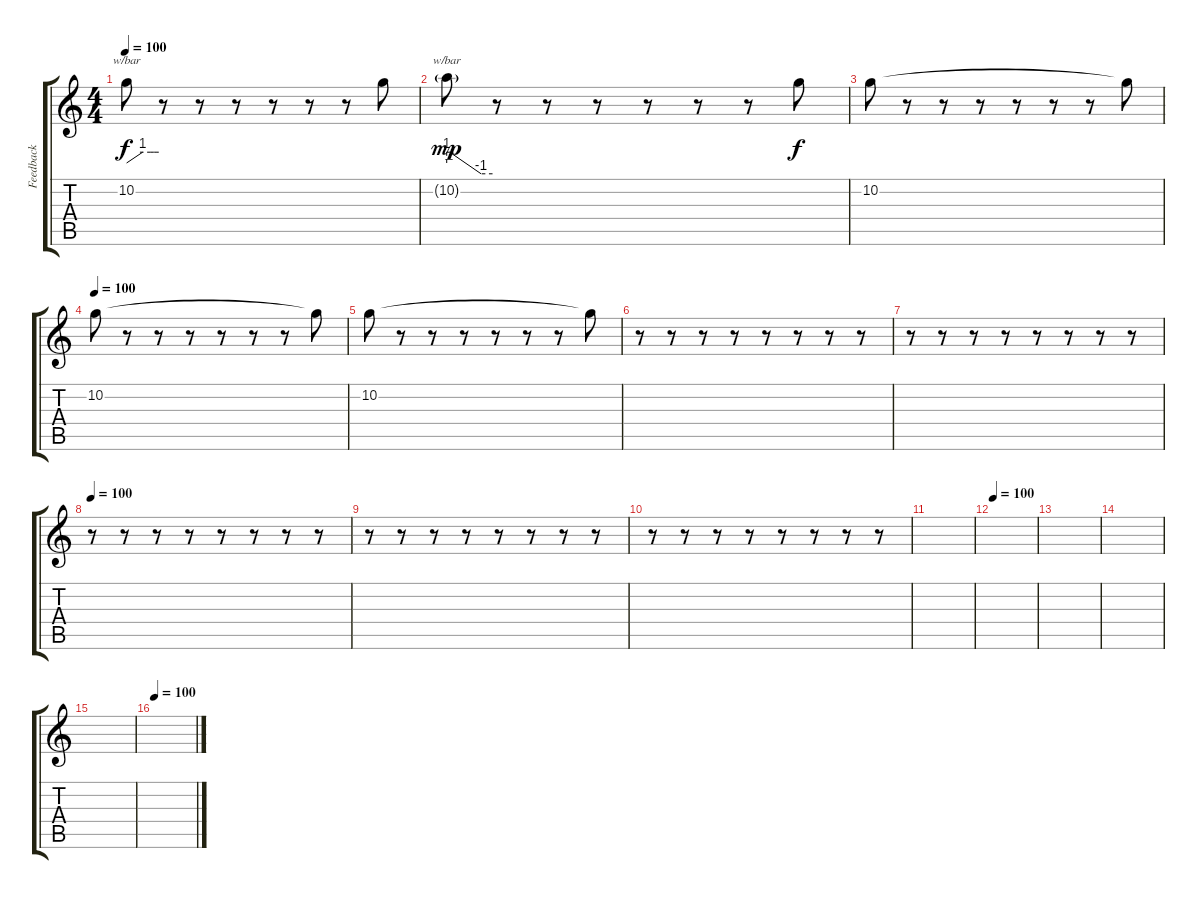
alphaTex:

\track ("Feedback" "Feedback") {instrument distortionguitar}
\staff {score tabs}
\tuning (D4 A3 F3 C3 G2 C2) {hide}
\ts (4 4)
\tempo 100
\clef g2
\ks c
10.2.8{tbe (custom default 0 0 30 4 45 4 50 4 52 4 55 4 60 4) dy f} r.8 r.8 r.8 r.8 r.8 r.8 10.2{t}.8 |
10.2{g}.8{tbe (custom default 0 4 4 4 45 -4 60 -4) dy mp balance 6} r.8 r.8 r.8{balance 11} r.8 r.8 r.8 10.2{t}.8{dy f} |
10.2.8 r.8 r.8 r.8 r.8 r.8 r.8 10.2{t}.8 |
\tempo 100
10.2.8 r.8 r.8 r.8 r.8 r.8 r.8 10.2{t}.8 |
10.2.8 r.8 r.8 r.8 r.8 r.8 r.8 10.2{t}.8 |
r.8 r.8 r.8 r.8 r.8 r.8 r.8 r.8 |
r.8 r.8 r.8 r.8 r.8 r.8 r.8 r.8 |
\tempo 100
r.8 r.8 r.8 r.8 r.8 r.8 r.8 r.8 |
r.8 r.8 r.8 r.8 r.8 r.8 r.8 r.8 |
r.8 r.8 r.8 r.8 r.8 r.8 r.8 r.8 |
|
\tempo 100
|
|
|
|
\tempo 100
